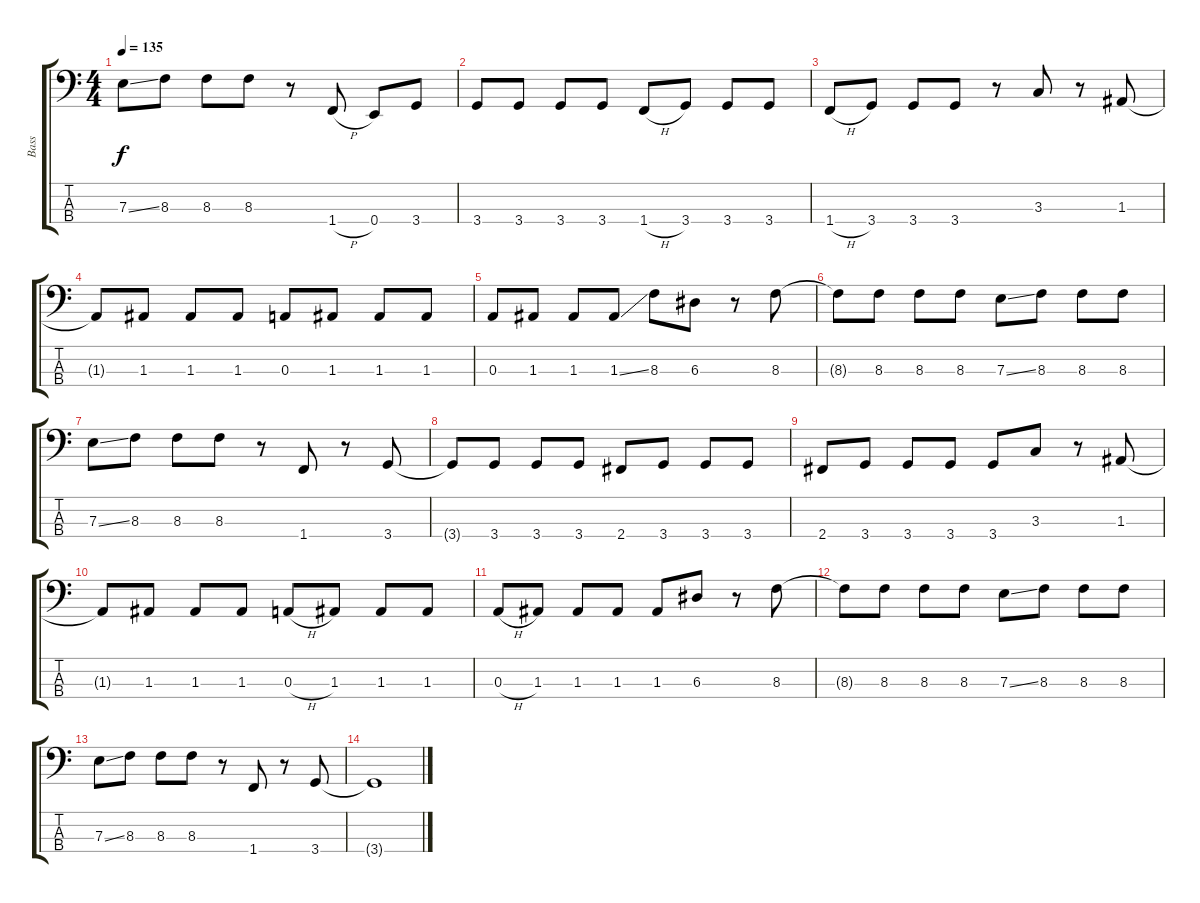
\track ("Bass" "Bass") {instrument acousticbass}
\staff {score tabs}
\tuning (G2 D2 A1 E1) {hide}
\ts (4 4)
\tempo 135
\clef f4
\ks c
7.3{ss}.8{dy f} 8.3.8 8.3.8 8.3.8 r.8 1.4{h}.8 0.4.8 3.4.8 |
3.4.8 3.4.8 3.4.8 3.4.8 1.4{h}.8 3.4.8 3.4.8 3.4.8 |
1.4{h}.8 3.4.8 3.4.8 3.4.8 r.8 3.3.8 r.8 1.3.8 |
1.3{t}.8 1.3.8 1.3.8 1.3.8 0.3.8 1.3.8 1.3.8 1.3.8 |
0.3.8 1.3.8 1.3.8 1.3{ss}.8 8.3.8 6.3.8 r.8 8.3.8 |
8.3{t}.8 8.3.8 8.3.8 8.3.8 7.3{ss}.8 8.3.8 8.3.8 8.3.8 |
7.3{ss}.8 8.3.8 8.3.8 8.3.8 r.8 1.4.8 r.8 3.4.8 |
3.4{t}.8 3.4.8 3.4.8 3.4.8 2.4.8 3.4.8 3.4.8 3.4.8 |
2.4.8 3.4.8 3.4.8 3.4.8 3.4.8 3.3.8 r.8 1.3.8 |
1.3{t}.8 1.3.8 1.3.8 1.3.8 0.3{h}.8 1.3.8 1.3.8 1.3.8 |
0.3{h}.8 1.3.8 1.3.8 1.3.8 1.3.8 6.3.8 r.8 8.3.8 |
8.3{t}.8 8.3.8 8.3.8 8.3.8 7.3{ss}.8 8.3.8 8.3.8 8.3.8 |
7.3{ss}.8 8.3.8 8.3.8 8.3.8 r.8 1.4.8 r.8 3.4.8 |
3.4{t}.1
